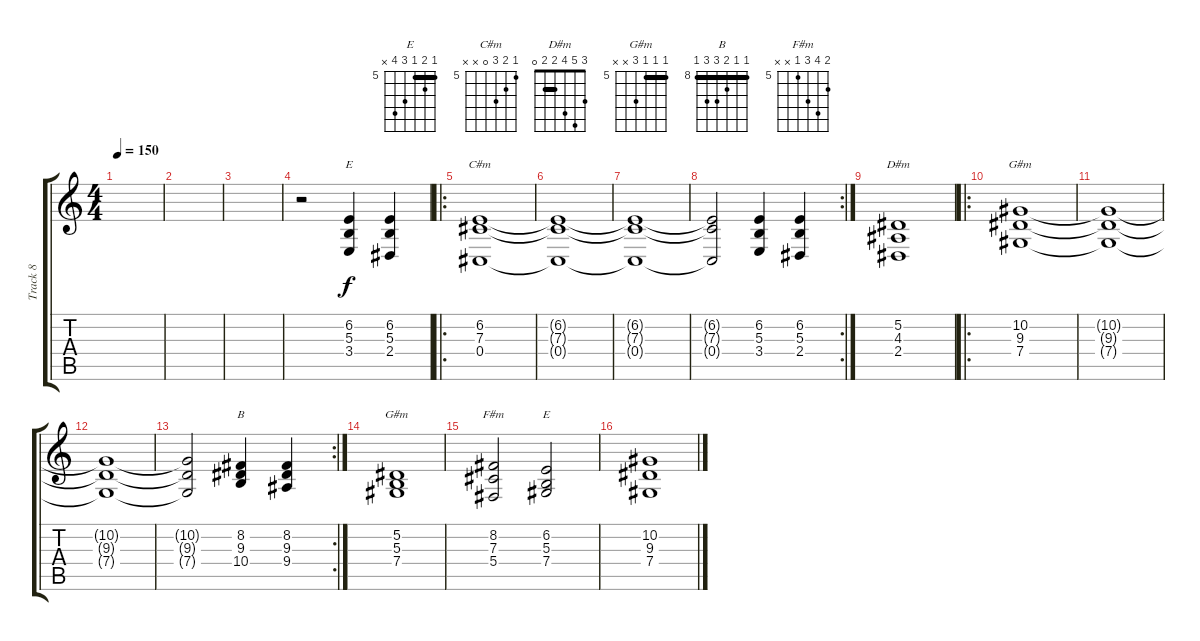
\track ("Track 8" "Track 8") {instrument stringensemble1}
\staff {score tabs}
\tuning (Eb4 Bb3 Gb3 Db3 Ab2 Eb2) {hide}
\chord ("E" 5 6 5 3 x x) {firstfret 3 barre 5}
\chord ("C#m" 5 6 7 0 x x) {firstfret 5}
\chord ("D#m" 3 5 4 2 2 0) {barre 2}
\chord ("G#m" 8 10 9 7 0 x) {firstfret 7}
\chord ("B" 8 8 9 10 10 8) {firstfret 8 barre 8}
\chord ("G#m" 5 5 5 7 x x) {firstfret 5 barre 5}
\chord ("F#m" 6 8 7 5 x x) {firstfret 5}
\chord ("E" 5 6 5 7 8 x) {firstfret 5 barre 5}
\ts (4 4)
\tempo 150
\clef g2
\ks c
|
|
|
r.2 (6.2 5.3 3.4).4{ch "E"} (6.2 5.3 2.4).4 |
\ro
(6.2 7.3 0.4).1{ch "C#m"} |
(6.2{t} 7.3{t} 0.4{t}).1 |
(6.2{t} 7.3{t} 0.4{t}).1 |
\rc 2
(6.2{t} 7.3{t} 0.4{t}).2 (6.2 5.3 3.4).4 (6.2 5.3 2.4).4 |
(5.2 4.3 2.4).1{ch "D#m"} |
\ro
(10.2 9.3 7.4).1{ch "G#m"} |
(10.2{t} 9.3{t} 7.4{t}).1 |
(10.2{t} 9.3{t} 7.4{t}).1 |
\rc 2
(10.2{t} 9.3{t} 7.4{t}).2 (8.2 9.3 10.4).4{ch "B"} (8.2 9.3 9.4).4 |
(5.2 5.3 7.4).1{ch "G#m"} |
(8.2 7.3 5.4).2{ch "F#m"} (6.2 5.3 7.4).2{ch "E"} |
(10.2 9.3 7.4).1
